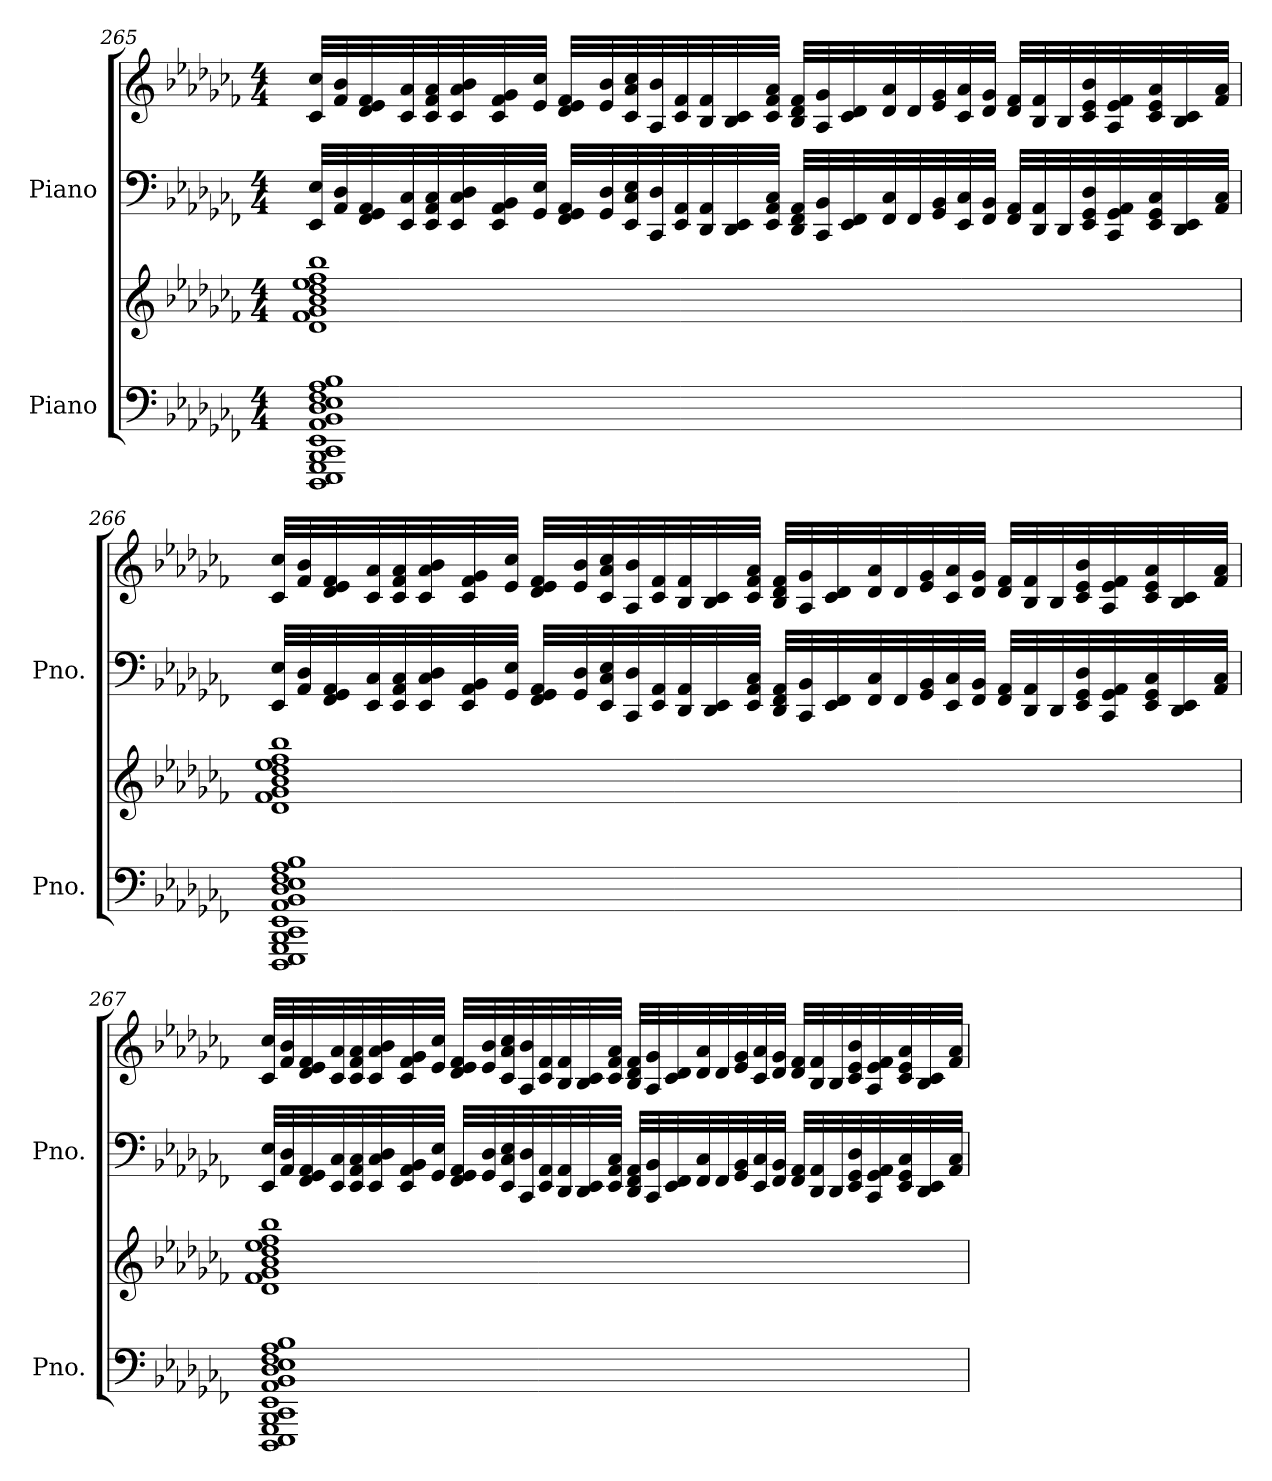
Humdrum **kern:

**kern	**kern	**kern	**kern
*part2	*part2	*part1	*part1
*staff4	*staff3	*staff2	*staff1
*I"Piano	*	*I"Piano	*
*I'Pno.	*	*I'Pno.	*
!!LO:LB:g=z
*clefF4	*clefG2	*clefF4	*clefG2
*ITrd14c24	*ITrd14c24	*ITrd-21c-36	*ITrd-21c-36
*k[b-e-a-d-g-c-f-]	*k[b-e-a-d-g-c-f-]	*k[b-e-a-d-g-c-f-]	*k[b-e-a-d-g-c-f-]
*M4/4	*M4/4	*M4/4	*M4/4
=265	=265	=265	=265
1DDDDD- 1EEEEE- 1GGGGG- 1BBBBB- 1CCCC- 1EEEE- 1AAAA- 1BBBB- 1DDD- 1EEE- 1FFF- 1AAA- 1BBB-	1DD- 1FF- 1GG- 1BB- 1D- 1E- 1F- 1B-	32ee-/ 32eee-/LLL	32cccc-/ 32ccccc-/LLL
.	.	32aa-/ 32ddd-/	32ffff-/ 32bbbb-/
.	.	32ff-/ 32gg-/ 32aa-/	32dddd-/ 32eeee-/ 32ffff-/
.	.	32ee-/ 32ccc-/	32cccc-/ 32aaaa-/
.	.	32ee-/ 32aa-/ 32ccc-/	32cccc-/ 32ffff-/ 32aaaa-/
.	.	32ee-/ 32ccc-/ 32ddd-/	32cccc-/ 32aaaa-/ 32bbbb-/
.	.	32ee-/ 32aa-/ 32bb-/	32cccc-/ 32ffff-/ 32gggg-/
.	.	32gg-/ 32eee-/JJJ	32eeee-/ 32ccccc-/JJJ
.	.	32ff-/ 32gg-/ 32aa-/LLL	32dddd-/ 32eeee-/ 32ffff-/LLL
.	.	32gg-/ 32ddd-/	32eeee-/ 32bbbb-/
.	.	32ee-/ 32ccc-/ 32eee-/	32cccc-/ 32aaaa-/ 32ccccc-/
.	.	32cc-/ 32ddd-/	32aaa-/ 32bbbb-/
.	.	32ee-/ 32aa-/	32cccc-/ 32ffff-/
.	.	32dd-/ 32aa-/	32bbb-/ 32ffff-/
.	.	32dd-/ 32ee-/	32bbb-/ 32cccc-/
.	.	32ee-/ 32aa-/ 32ccc-/JJJ	32cccc-/ 32ffff-/ 32aaaa-/JJJ
.	.	32dd-/ 32ff-/ 32aa-/LLL	32bbb-/ 32dddd-/ 32ffff-/LLL
.	.	32cc-/ 32bb-/	32aaa-/ 32gggg-/
.	.	32ee-/ 32ff-/	32cccc-/ 32dddd-/
.	.	32ff-/ 32ccc-/	32dddd-/ 32aaaa-/
.	.	32ff-/	32dddd-/
.	.	32gg-/ 32bb-/	32eeee-/ 32gggg-/
.	.	32ee-/ 32ccc-/	32cccc-/ 32aaaa-/
.	.	32ff-/ 32bb-/JJJ	32dddd-/ 32gggg-/JJJ
.	.	32ff-/ 32aa-/LLL	32dddd-/ 32ffff-/LLL
.	.	32dd-/ 32aa-/	32bbb-/ 32ffff-/
.	.	32dd-/	32bbb-/
.	.	32ee-/ 32gg-/ 32ddd-/	32cccc-/ 32eeee-/ 32bbbb-/
.	.	32cc-/ 32gg-/ 32aa-/	32aaa-/ 32eeee-/ 32ffff-/
.	.	32ee-/ 32gg-/ 32ccc-/	32cccc-/ 32eeee-/ 32aaaa-/
.	.	32dd-/ 32ee-/	32bbb-/ 32cccc-/
.	.	32aa-/ 32ccc-/JJJ	32ffff-/ 32aaaa-/JJJ
!!LO:LB:g=z
=266	=266	=266	=266
1DDDDD- 1EEEEE- 1GGGGG- 1BBBBB- 1CCCC- 1EEEE- 1AAAA- 1BBBB- 1DDD- 1EEE- 1FFF- 1AAA- 1BBB-	1DD- 1FF- 1GG- 1BB- 1D- 1E- 1F- 1B-	32ee-/ 32eee-/LLL	32cccc-/ 32ccccc-/LLL
.	.	32aa-/ 32ddd-/	32ffff-/ 32bbbb-/
.	.	32ff-/ 32gg-/ 32aa-/	32dddd-/ 32eeee-/ 32ffff-/
.	.	32ee-/ 32ccc-/	32cccc-/ 32aaaa-/
.	.	32ee-/ 32aa-/ 32ccc-/	32cccc-/ 32ffff-/ 32aaaa-/
.	.	32ee-/ 32ccc-/ 32ddd-/	32cccc-/ 32aaaa-/ 32bbbb-/
.	.	32ee-/ 32aa-/ 32bb-/	32cccc-/ 32ffff-/ 32gggg-/
.	.	32gg-/ 32eee-/JJJ	32eeee-/ 32ccccc-/JJJ
.	.	32ff-/ 32gg-/ 32aa-/LLL	32dddd-/ 32eeee-/ 32ffff-/LLL
.	.	32gg-/ 32ddd-/	32eeee-/ 32bbbb-/
.	.	32ee-/ 32ccc-/ 32eee-/	32cccc-/ 32aaaa-/ 32ccccc-/
.	.	32cc-/ 32ddd-/	32aaa-/ 32bbbb-/
.	.	32ee-/ 32aa-/	32cccc-/ 32ffff-/
.	.	32dd-/ 32aa-/	32bbb-/ 32ffff-/
.	.	32dd-/ 32ee-/	32bbb-/ 32cccc-/
.	.	32ee-/ 32aa-/ 32ccc-/JJJ	32cccc-/ 32ffff-/ 32aaaa-/JJJ
.	.	32dd-/ 32ff-/ 32aa-/LLL	32bbb-/ 32dddd-/ 32ffff-/LLL
.	.	32cc-/ 32bb-/	32aaa-/ 32gggg-/
.	.	32ee-/ 32ff-/	32cccc-/ 32dddd-/
.	.	32ff-/ 32ccc-/	32dddd-/ 32aaaa-/
.	.	32ff-/	32dddd-/
.	.	32gg-/ 32bb-/	32eeee-/ 32gggg-/
.	.	32ee-/ 32ccc-/	32cccc-/ 32aaaa-/
.	.	32ff-/ 32bb-/JJJ	32dddd-/ 32gggg-/JJJ
.	.	32ff-/ 32aa-/LLL	32dddd-/ 32ffff-/LLL
.	.	32dd-/ 32aa-/	32bbb-/ 32ffff-/
.	.	32dd-/	32bbb-/
.	.	32ee-/ 32gg-/ 32ddd-/	32cccc-/ 32eeee-/ 32bbbb-/
.	.	32cc-/ 32gg-/ 32aa-/	32aaa-/ 32eeee-/ 32ffff-/
.	.	32ee-/ 32gg-/ 32ccc-/	32cccc-/ 32eeee-/ 32aaaa-/
.	.	32dd-/ 32ee-/	32bbb-/ 32cccc-/
.	.	32aa-/ 32ccc-/JJJ	32ffff-/ 32aaaa-/JJJ
!!LO:PB:g=z
=267	=267	=267	=267
1DDDDD- 1EEEEE- 1GGGGG- 1BBBBB- 1CCCC- 1EEEE- 1AAAA- 1BBBB- 1DDD- 1EEE- 1FFF- 1AAA- 1BBB-	1DD- 1FF- 1GG- 1BB- 1D- 1E- 1F- 1B-	32ee-/ 32eee-/LLL	32cccc-/ 32ccccc-/LLL
.	.	32aa-/ 32ddd-/	32ffff-/ 32bbbb-/
.	.	32ff-/ 32gg-/ 32aa-/	32dddd-/ 32eeee-/ 32ffff-/
.	.	32ee-/ 32ccc-/	32cccc-/ 32aaaa-/
.	.	32ee-/ 32aa-/ 32ccc-/	32cccc-/ 32ffff-/ 32aaaa-/
.	.	32ee-/ 32ccc-/ 32ddd-/	32cccc-/ 32aaaa-/ 32bbbb-/
.	.	32ee-/ 32aa-/ 32bb-/	32cccc-/ 32ffff-/ 32gggg-/
.	.	32gg-/ 32eee-/JJJ	32eeee-/ 32ccccc-/JJJ
.	.	32ff-/ 32gg-/ 32aa-/LLL	32dddd-/ 32eeee-/ 32ffff-/LLL
.	.	32gg-/ 32ddd-/	32eeee-/ 32bbbb-/
.	.	32ee-/ 32ccc-/ 32eee-/	32cccc-/ 32aaaa-/ 32ccccc-/
.	.	32cc-/ 32ddd-/	32aaa-/ 32bbbb-/
.	.	32ee-/ 32aa-/	32cccc-/ 32ffff-/
.	.	32dd-/ 32aa-/	32bbb-/ 32ffff-/
.	.	32dd-/ 32ee-/	32bbb-/ 32cccc-/
.	.	32ee-/ 32aa-/ 32ccc-/JJJ	32cccc-/ 32ffff-/ 32aaaa-/JJJ
.	.	32dd-/ 32ff-/ 32aa-/LLL	32bbb-/ 32dddd-/ 32ffff-/LLL
.	.	32cc-/ 32bb-/	32aaa-/ 32gggg-/
.	.	32ee-/ 32ff-/	32cccc-/ 32dddd-/
.	.	32ff-/ 32ccc-/	32dddd-/ 32aaaa-/
.	.	32ff-/	32dddd-/
.	.	32gg-/ 32bb-/	32eeee-/ 32gggg-/
.	.	32ee-/ 32ccc-/	32cccc-/ 32aaaa-/
.	.	32ff-/ 32bb-/JJJ	32dddd-/ 32gggg-/JJJ
.	.	32ff-/ 32aa-/LLL	32dddd-/ 32ffff-/LLL
.	.	32dd-/ 32aa-/	32bbb-/ 32ffff-/
.	.	32dd-/	32bbb-/
.	.	32ee-/ 32gg-/ 32ddd-/	32cccc-/ 32eeee-/ 32bbbb-/
.	.	32cc-/ 32gg-/ 32aa-/	32aaa-/ 32eeee-/ 32ffff-/
.	.	32ee-/ 32gg-/ 32ccc-/	32cccc-/ 32eeee-/ 32aaaa-/
.	.	32dd-/ 32ee-/	32bbb-/ 32cccc-/
.	.	32aa-/ 32ccc-/JJJ	32ffff-/ 32aaaa-/JJJ
=	=	=	=
*-	*-	*-	*-
